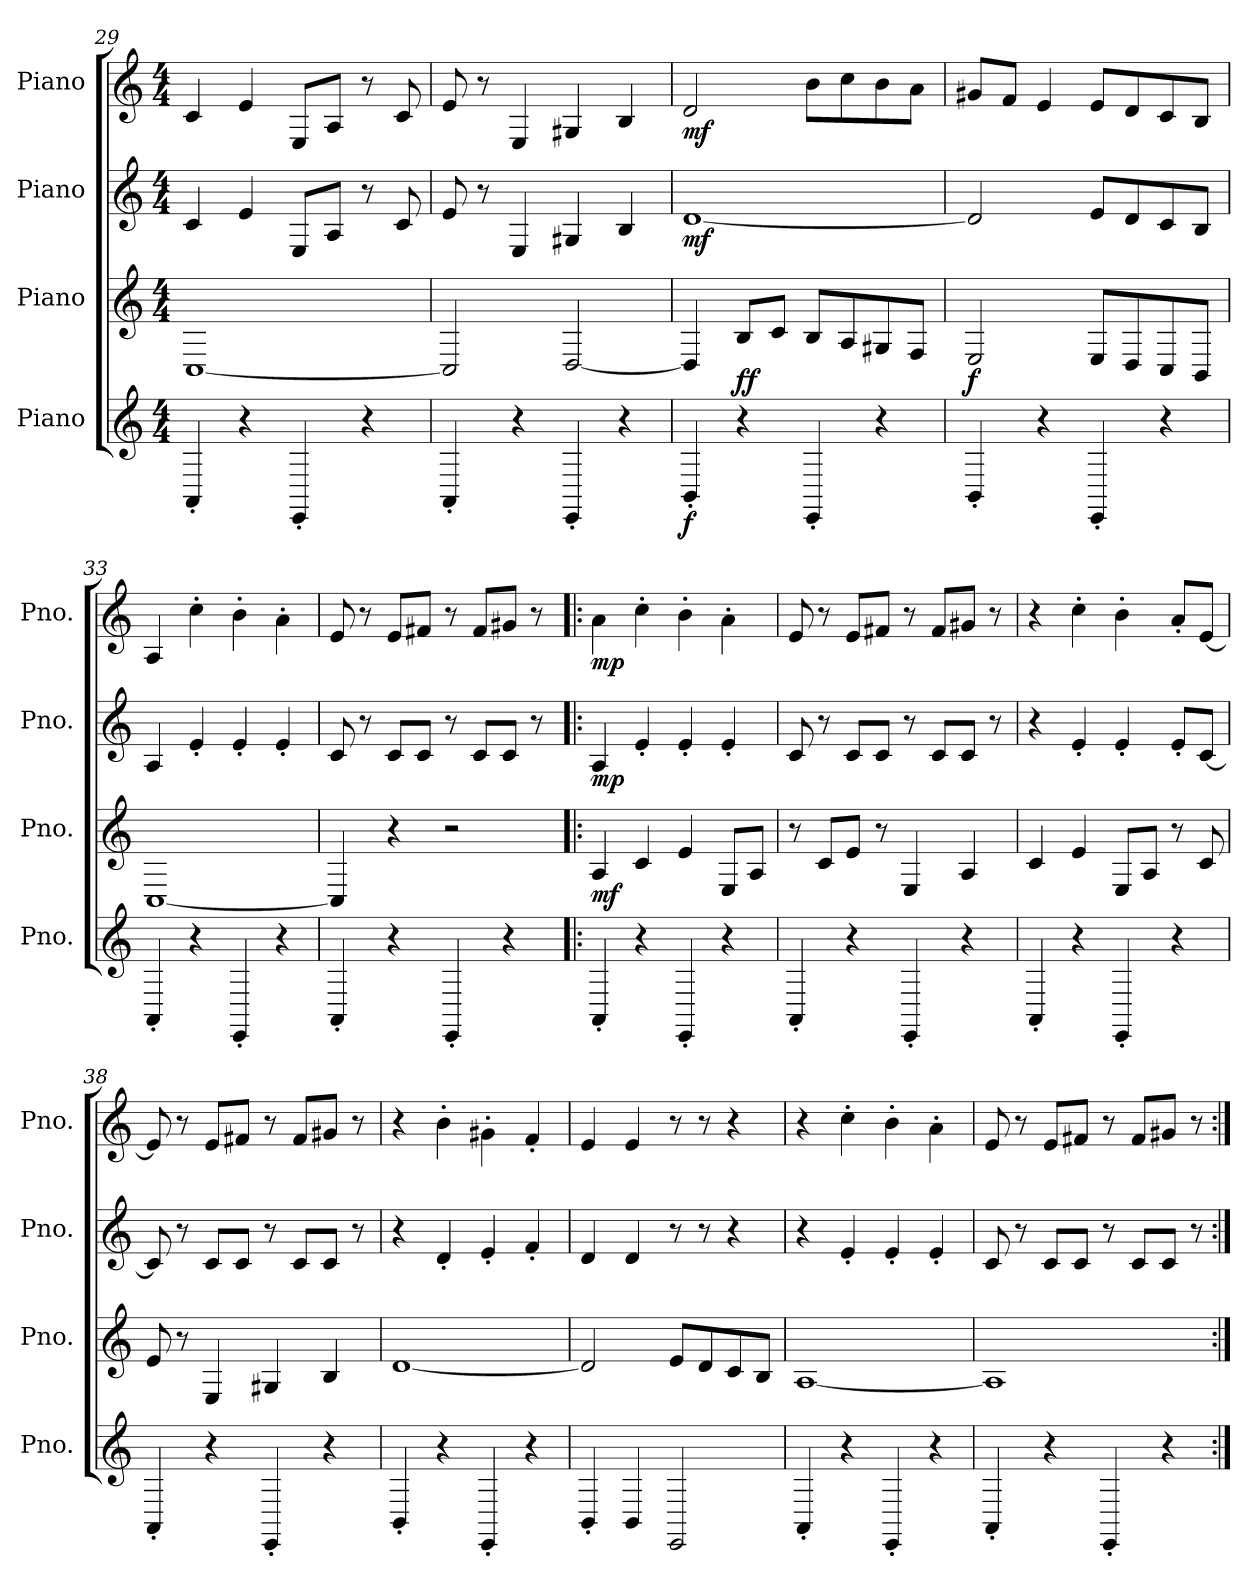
**kern	**dynam	**kern	**dynam	**kern	**dynam	**kern	**dynam
*part4	*part4	*part3	*part3	*part2	*part2	*part1	*part1
*staff4	*staff4	*staff3	*staff3	*staff2	*staff2	*staff1	*staff1
*I"Piano	*	*I"Piano	*	*I"Piano	*	*I"Piano	*
*I'Pno.	*	*I'Pno.	*	*I'Pno.	*	*I'Pno.	*
*clefG2	*	*clefG2	*	*clefG2	*	*clefG2	*
*k[]	*	*k[]	*	*k[]	*	*k[]	*
*M4/4	*	*M4/4	*	*M4/4	*	*M4/4	*
=29	=29	=29	=29	=29	=29	=29	=29
4AA'/	.	[1C	.	4c/	.	4c/	.
4r	.	.	.	4e/	.	4e/	.
4EE'/	.	.	.	8E/L	.	8E/L	.
.	.	.	.	8A/J	.	8A/J	.
4r	.	.	.	8r	.	8r	.
.	.	.	.	8c/	.	8c/	.
!!LO:PB:g=z
=30	=30	=30	=30	=30	=30	=30	=30
4AA'/	.	2C/]	.	8e/	.	8e/	.
.	.	.	.	8r	.	8r	.
4r	.	.	.	4E/	.	4E/	.
4EE'/	.	[2D/	.	4G#X/	.	4G#X/	.
4r	.	.	.	4B/	.	4B/	.
=31	=31	=31	=31	=31	=31	=31	=31
!	!LO:DY:b	!	!	!	!LO:DY:b	!	!LO:DY:b
4BB'/	f	4D/]	.	[1d	mf	2d/	mf
!	!	!	!LO:DY:b	!	!	!	!
4r	.	8B/L	ff	.	.	.	.
.	.	8c/J	.	.	.	.	.
4EE'/	.	8B/L	.	.	.	8b\L	.
.	.	8A/	.	.	.	8cc\	.
4r	.	8G#X/	.	.	.	8b\	.
.	.	8F/J	.	.	.	8a\J	.
=32	=32	=32	=32	=32	=32	=32	=32
!	!	!	!LO:DY:b	!	!	!	!
4BB'/	.	2E/	f	2d/]	.	8g#X/L	.
.	.	.	.	.	.	8f/J	.
4r	.	.	.	.	.	4e/	.
4EE'/	.	8E/L	.	8e/L	.	8e/L	.
.	.	8D/	.	8d/	.	8d/	.
4r	.	8C/	.	8c/	.	8c/	.
.	.	8BB/J	.	8B/J	.	8B/J	.
=33	=33	=33	=33	=33	=33	=33	=33
4AA'/	.	[1C	.	4A/	.	4A/	.
4r	.	.	.	4e'/	.	4cc'\	.
4EE'/	.	.	.	4e'/	.	4b'\	.
4r	.	.	.	4e'/	.	4a'\	.
=34	=34	=34	=34	=34	=34	=34	=34
4AA'/	.	4C/]	.	8c/	.	8e/	.
.	.	.	.	8r	.	8r	.
4r	.	4r	.	8c/L	.	8e/L	.
.	.	.	.	8c/J	.	8f#X/J	.
4EE'/	.	2r	.	8r	.	8r	.
.	.	.	.	8c/L	.	8f#/L	.
4r	.	.	.	8c/J	.	8g#X/J	.
.	.	.	.	8r	.	8r	.
!!LO:LB:g=z
=35!|:	=35!|:	=35!|:	=35!|:	=35!|:	=35!|:	=35!|:	=35!|:
!	!	!	!LO:DY:b	!	!LO:DY:b	!	!LO:DY:b
4AA'/	.	4A/	mf	4A/	mp	4a\	mp
4r	.	4c/	.	4e'/	.	4cc'\	.
4EE'/	.	4e/	.	4e'/	.	4b'\	.
4r	.	8E/L	.	4e'/	.	4a'\	.
.	.	8A/J	.	.	.	.	.
=36	=36	=36	=36	=36	=36	=36	=36
4AA'/	.	8r	.	8c/	.	8e/	.
.	.	8c/L	.	8r	.	8r	.
4r	.	8e/J	.	8c/L	.	8e/L	.
.	.	8r	.	8c/J	.	8f#X/J	.
4EE'/	.	4E/	.	8r	.	8r	.
.	.	.	.	8c/L	.	8f#/L	.
4r	.	4A/	.	8c/J	.	8g#X/J	.
.	.	.	.	8r	.	8r	.
=37	=37	=37	=37	=37	=37	=37	=37
4AA'/	.	4c/	.	4r	.	4r	.
4r	.	4e/	.	4e'/	.	4cc'\	.
4EE'/	.	8E/L	.	4e'/	.	4b'\	.
.	.	8A/J	.	.	.	.	.
4r	.	8r	.	8e'/L	.	8a'/L	.
.	.	8c/	.	[8c/J	.	[8e/J	.
=38	=38	=38	=38	=38	=38	=38	=38
4AA'/	.	8e/	.	8c/]	.	8e/]	.
.	.	8r	.	8r	.	8r	.
4r	.	4E/	.	8c/L	.	8e/L	.
.	.	.	.	8c/J	.	8f#X/J	.
4EE'/	.	4G#X/	.	8r	.	8r	.
.	.	.	.	8c/L	.	8f#/L	.
4r	.	4B/	.	8c/J	.	8g#X/J	.
.	.	.	.	8r	.	8r	.
=39	=39	=39	=39	=39	=39	=39	=39
4BB'/	.	[1d	.	4r	.	4r	.
4r	.	.	.	4d'/	.	4b'\	.
4EE'/	.	.	.	4e'/	.	4g#X'\	.
4r	.	.	.	4f'/	.	4f'/	.
!!LO:PB:g=z
=40	=40	=40	=40	=40	=40	=40	=40
4BB'/	.	2d/]	.	4d/	.	4e/	.
4BB/	.	.	.	4d/	.	4e/	.
2EE/	.	8e/L	.	8r	.	8r	.
.	.	8d/	.	8r	.	8r	.
.	.	8c/	.	4r	.	4r	.
.	.	8B/J	.	.	.	.	.
=41	=41	=41	=41	=41	=41	=41	=41
4AA'/	.	[1A	.	4r	.	4r	.
4r	.	.	.	4e'/	.	4cc'\	.
4EE'/	.	.	.	4e'/	.	4b'\	.
4r	.	.	.	4e'/	.	4a'\	.
=42	=42	=42	=42	=42	=42	=42	=42
4AA'/	.	1A]	.	8c/	.	8e/	.
.	.	.	.	8r	.	8r	.
4r	.	.	.	8c/L	.	8e/L	.
.	.	.	.	8c/J	.	8f#X/J	.
4EE'/	.	.	.	8r	.	8r	.
.	.	.	.	8c/L	.	8f#/L	.
4r	.	.	.	8c/J	.	8g#X/J	.
.	.	.	.	8r	.	8r	.
=:|!	=:|!	=:|!	=:|!	=:|!	=:|!	=:|!	=:|!
*-	*-	*-	*-	*-	*-	*-	*-
